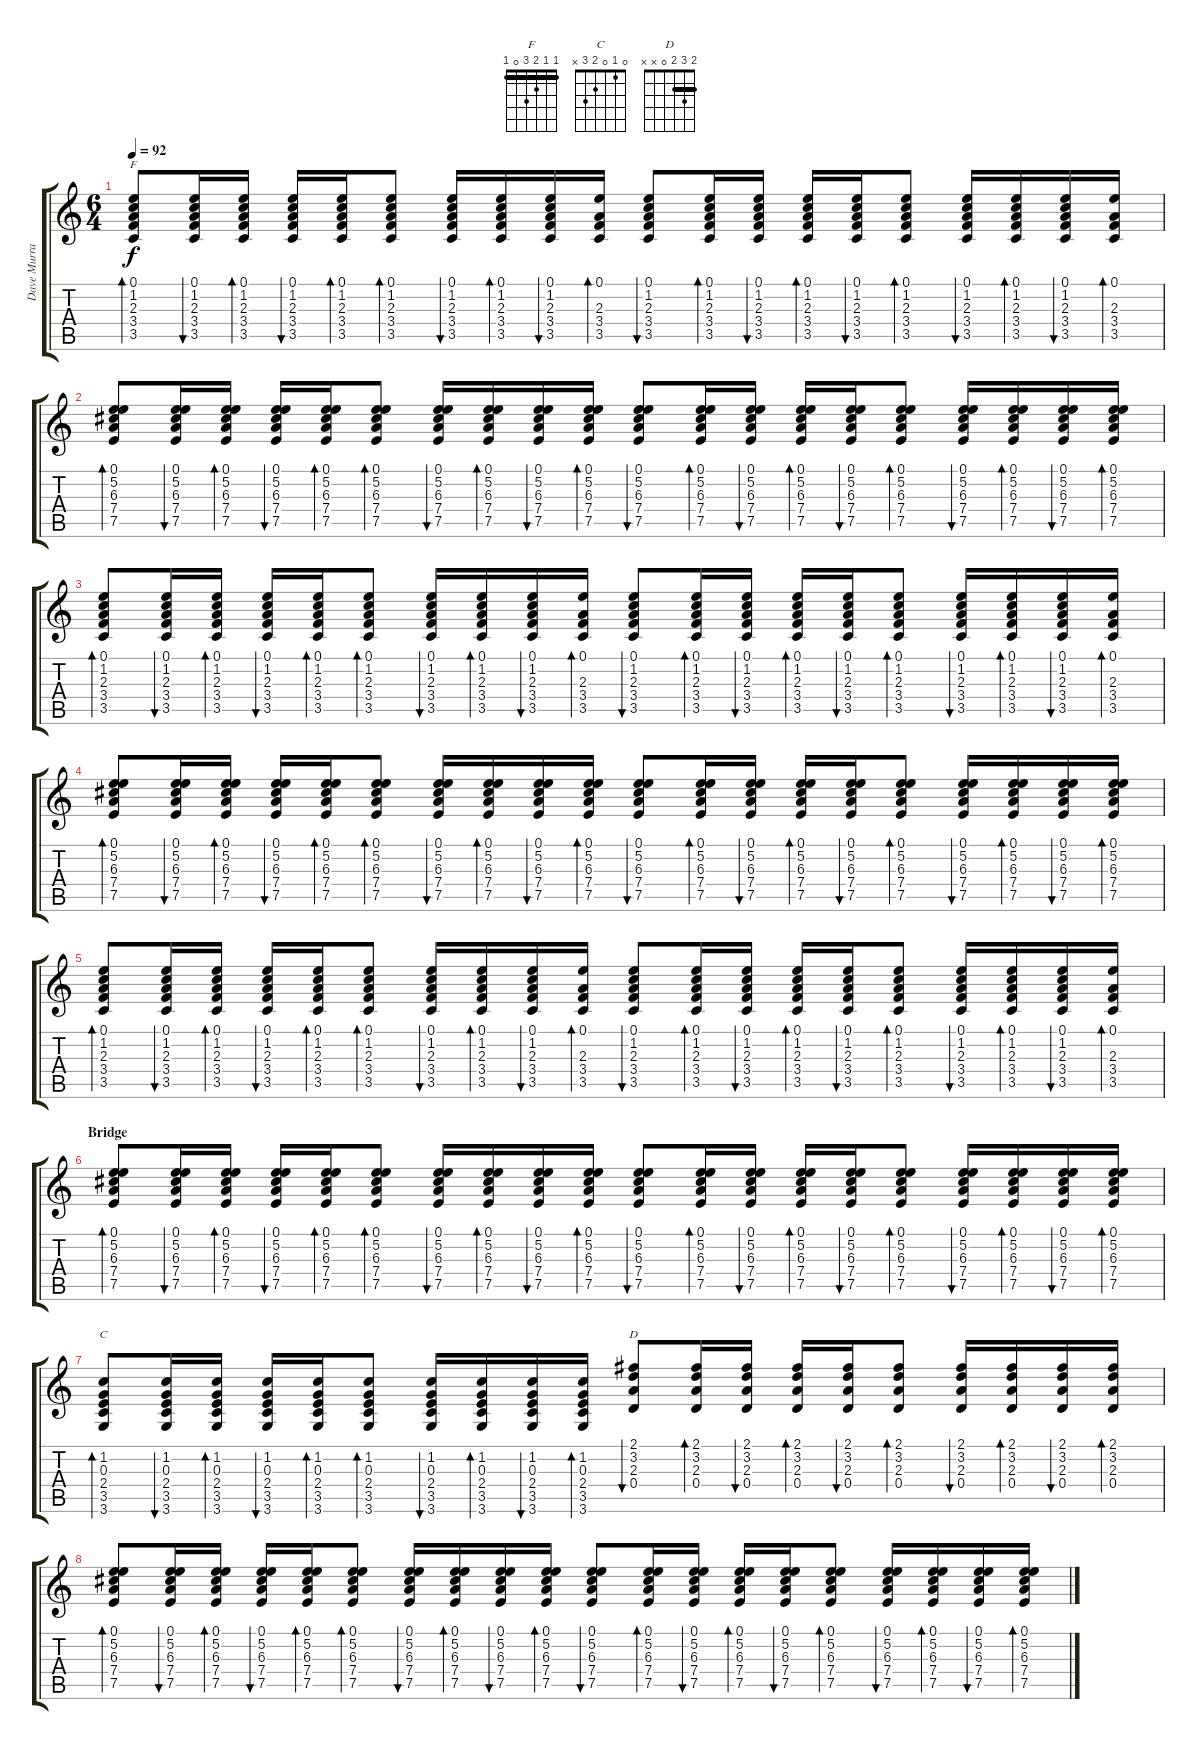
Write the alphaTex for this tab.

\track ("Dave Murray" "Dave Murra") {instrument acousticguitarsteel}
\staff {score tabs}
\tuning (E4 B3 G3 D3 A2 E2) {hide}
\chord ("F" 1 1 2 3 0 1) {barre 1}
\chord ("C" 0 1 0 2 3 x)
\chord ("D" 2 3 2 0 x x) {barre 2}
\ts (6 4)
\tempo 92
\clef g2
\ks c
(0.1 1.2 2.3 3.4 3.5).8{bd 60 ch "F" dy f} (0.1 1.2 2.3 3.4 3.5).16{bu 60} (0.1 1.2 2.3 3.4 3.5).16{bd 60} (0.1 1.2 2.3 3.4 3.5).16{bu 60} (0.1 1.2 2.3 3.4 3.5).16{bd 60} (0.1 1.2 2.3 3.4 3.5).8{bd 60} (0.1 1.2 2.3 3.4 3.5).16{bu 60} (0.1 1.2 2.3 3.4 3.5).16{bd 60} (0.1 1.2 2.3 3.4 3.5).16{bu 60} (0.1 2.3 3.4 3.5).16{bd 60} (0.1 1.2 2.3 3.4 3.5).8{bu 60} (0.1 1.2 2.3 3.4 3.5).16{bd 60} (0.1 1.2 2.3 3.4 3.5).16{bu 60} (0.1 1.2 2.3 3.4 3.5).16{bd 60} (0.1 1.2 2.3 3.4 3.5).16{bu 60} (0.1 1.2 2.3 3.4 3.5).8{bd 60} (0.1 1.2 2.3 3.4 3.5).16{bu 60} (0.1 1.2 2.3 3.4 3.5).16{bd 60} (0.1 1.2 2.3 3.4 3.5).16{bu 60} (0.1 2.3 3.4 3.5).16{bd 60} |
(0.1 5.2 6.3 7.4 7.5).8{bd 60} (0.1 5.2 6.3 7.4 7.5).16{bu 60} (0.1 5.2 6.3 7.4 7.5).16{bd 60} (0.1 5.2 6.3 7.4 7.5).16{bu 60} (0.1 5.2 6.3 7.4 7.5).16{bd 60} (0.1 5.2 6.3 7.4 7.5).8{bd 60} (0.1 5.2 6.3 7.4 7.5).16{bu 60} (0.1 5.2 6.3 7.4 7.5).16{bd 60} (0.1 5.2 6.3 7.4 7.5).16{bu 60} (0.1 5.2 6.3 7.4 7.5).16{bd 60} (0.1 5.2 6.3 7.4 7.5).8{bu 60} (0.1 5.2 6.3 7.4 7.5).16{bd 60} (0.1 5.2 6.3 7.4 7.5).16{bu 60} (0.1 5.2 6.3 7.4 7.5).16{bd 60} (0.1 5.2 6.3 7.4 7.5).16{bu 60} (0.1 5.2 6.3 7.4 7.5).8{bd 60} (0.1 5.2 6.3 7.4 7.5).16{bu 60} (0.1 5.2 6.3 7.4 7.5).16{bd 60} (0.1 5.2 6.3 7.4 7.5).16{bu 60} (0.1 5.2 6.3 7.4 7.5).16{bd 60} |
(0.1 1.2 2.3 3.4 3.5).8{bd 60} (0.1 1.2 2.3 3.4 3.5).16{bu 60} (0.1 1.2 2.3 3.4 3.5).16{bd 60} (0.1 1.2 2.3 3.4 3.5).16{bu 60} (0.1 1.2 2.3 3.4 3.5).16{bd 60} (0.1 1.2 2.3 3.4 3.5).8{bd 60} (0.1 1.2 2.3 3.4 3.5).16{bu 60} (0.1 1.2 2.3 3.4 3.5).16{bd 60} (0.1 1.2 2.3 3.4 3.5).16{bu 60} (0.1 2.3 3.4 3.5).16{bd 60} (0.1 1.2 2.3 3.4 3.5).8{bu 60} (0.1 1.2 2.3 3.4 3.5).16{bd 60} (0.1 1.2 2.3 3.4 3.5).16{bu 60} (0.1 1.2 2.3 3.4 3.5).16{bd 60} (0.1 1.2 2.3 3.4 3.5).16{bu 60} (0.1 1.2 2.3 3.4 3.5).8{bd 60} (0.1 1.2 2.3 3.4 3.5).16{bu 60} (0.1 1.2 2.3 3.4 3.5).16{bd 60} (0.1 1.2 2.3 3.4 3.5).16{bu 60} (0.1 2.3 3.4 3.5).16{bd 60} |
(0.1 5.2 6.3 7.4 7.5).8{bd 60} (0.1 5.2 6.3 7.4 7.5).16{bu 60} (0.1 5.2 6.3 7.4 7.5).16{bd 60} (0.1 5.2 6.3 7.4 7.5).16{bu 60} (0.1 5.2 6.3 7.4 7.5).16{bd 60} (0.1 5.2 6.3 7.4 7.5).8{bd 60} (0.1 5.2 6.3 7.4 7.5).16{bu 60} (0.1 5.2 6.3 7.4 7.5).16{bd 60} (0.1 5.2 6.3 7.4 7.5).16{bu 60} (0.1 5.2 6.3 7.4 7.5).16{bd 60} (0.1 5.2 6.3 7.4 7.5).8{bu 60} (0.1 5.2 6.3 7.4 7.5).16{bd 60} (0.1 5.2 6.3 7.4 7.5).16{bu 60} (0.1 5.2 6.3 7.4 7.5).16{bd 60} (0.1 5.2 6.3 7.4 7.5).16{bu 60} (0.1 5.2 6.3 7.4 7.5).8{bd 60} (0.1 5.2 6.3 7.4 7.5).16{bu 60} (0.1 5.2 6.3 7.4 7.5).16{bd 60} (0.1 5.2 6.3 7.4 7.5).16{bu 60} (0.1 5.2 6.3 7.4 7.5).16{bd 60} |
(0.1 1.2 2.3 3.4 3.5).8{bd 60} (0.1 1.2 2.3 3.4 3.5).16{bu 60} (0.1 1.2 2.3 3.4 3.5).16{bd 60} (0.1 1.2 2.3 3.4 3.5).16{bu 60} (0.1 1.2 2.3 3.4 3.5).16{bd 60} (0.1 1.2 2.3 3.4 3.5).8{bd 60} (0.1 1.2 2.3 3.4 3.5).16{bu 60} (0.1 1.2 2.3 3.4 3.5).16{bd 60} (0.1 1.2 2.3 3.4 3.5).16{bu 60} (0.1 2.3 3.4 3.5).16{bd 60} (0.1 1.2 2.3 3.4 3.5).8{bu 60} (0.1 1.2 2.3 3.4 3.5).16{bd 60} (0.1 1.2 2.3 3.4 3.5).16{bu 60} (0.1 1.2 2.3 3.4 3.5).16{bd 60} (0.1 1.2 2.3 3.4 3.5).16{bu 60} (0.1 1.2 2.3 3.4 3.5).8{bd 60} (0.1 1.2 2.3 3.4 3.5).16{bu 60} (0.1 1.2 2.3 3.4 3.5).16{bd 60} (0.1 1.2 2.3 3.4 3.5).16{bu 60} (0.1 2.3 3.4 3.5).16{bd 60} |
\section ("" "Bridge")
(0.1 5.2 6.3 7.4 7.5).8{bd 60} (0.1 5.2 6.3 7.4 7.5).16{bu 60} (0.1 5.2 6.3 7.4 7.5).16{bd 60} (0.1 5.2 6.3 7.4 7.5).16{bu 60} (0.1 5.2 6.3 7.4 7.5).16{bd 60} (0.1 5.2 6.3 7.4 7.5).8{bd 60} (0.1 5.2 6.3 7.4 7.5).16{bu 60} (0.1 5.2 6.3 7.4 7.5).16{bd 60} (0.1 5.2 6.3 7.4 7.5).16{bu 60} (0.1 5.2 6.3 7.4 7.5).16{bd 60} (0.1 5.2 6.3 7.4 7.5).8{bu 60} (0.1 5.2 6.3 7.4 7.5).16{bd 60} (0.1 5.2 6.3 7.4 7.5).16{bu 60} (0.1 5.2 6.3 7.4 7.5).16{bd 60} (0.1 5.2 6.3 7.4 7.5).16{bu 60} (0.1 5.2 6.3 7.4 7.5).8{bd 60} (0.1 5.2 6.3 7.4 7.5).16{bu 60} (0.1 5.2 6.3 7.4 7.5).16{bd 60} (0.1 5.2 6.3 7.4 7.5).16{bu 60} (0.1 5.2 6.3 7.4 7.5).16{bd 60} |
(1.2 0.3 2.4 3.5 3.6).8{bd 60 ch "C"} (1.2 0.3 2.4 3.5 3.6).16{bu 60} (1.2 0.3 2.4 3.5 3.6).16{bd 60} (1.2 0.3 2.4 3.5 3.6).16{bu 60} (1.2 0.3 2.4 3.5 3.6).16{bd 60} (1.2 0.3 2.4 3.5 3.6).8{bd 60} (1.2 0.3 2.4 3.5 3.6).16{bu 60} (1.2 0.3 2.4 3.5 3.6).16{bd 60} (1.2 0.3 2.4 3.5 3.6).16{bu 60} (1.2 0.3 2.4 3.5 3.6).16{bd 60} (2.1 3.2 2.3 0.4).8{bu 60 ch "D"} (2.1 3.2 2.3 0.4).16{bd 60} (2.1 3.2 2.3 0.4).16{bu 60} (2.1 3.2 2.3 0.4).16{bd 60} (2.1 3.2 2.3 0.4).16{bu 60} (2.1 3.2 2.3 0.4).8{bd 60} (2.1 3.2 2.3 0.4).16{bu 60} (2.1 3.2 2.3 0.4).16{bd 60} (2.1 3.2 2.3 0.4).16{bu 60} (2.1 3.2 2.3 0.4).16{bd 60} |
(0.1 5.2 6.3 7.4 7.5).8{bd 60} (0.1 5.2 6.3 7.4 7.5).16{bu 60} (0.1 5.2 6.3 7.4 7.5).16{bd 60} (0.1 5.2 6.3 7.4 7.5).16{bu 60} (0.1 5.2 6.3 7.4 7.5).16{bd 60} (0.1 5.2 6.3 7.4 7.5).8{bd 60} (0.1 5.2 6.3 7.4 7.5).16{bu 60} (0.1 5.2 6.3 7.4 7.5).16{bd 60} (0.1 5.2 6.3 7.4 7.5).16{bu 60} (0.1 5.2 6.3 7.4 7.5).16{bd 60} (0.1 5.2 6.3 7.4 7.5).8{bu 60} (0.1 5.2 6.3 7.4 7.5).16{bd 60} (0.1 5.2 6.3 7.4 7.5).16{bu 60} (0.1 5.2 6.3 7.4 7.5).16{bd 60} (0.1 5.2 6.3 7.4 7.5).16{bu 60} (0.1 5.2 6.3 7.4 7.5).8{bd 60} (0.1 5.2 6.3 7.4 7.5).16{bu 60} (0.1 5.2 6.3 7.4 7.5).16{bd 60} (0.1 5.2 6.3 7.4 7.5).16{bu 60} (0.1 5.2 6.3 7.4 7.5).16{bd 60}
